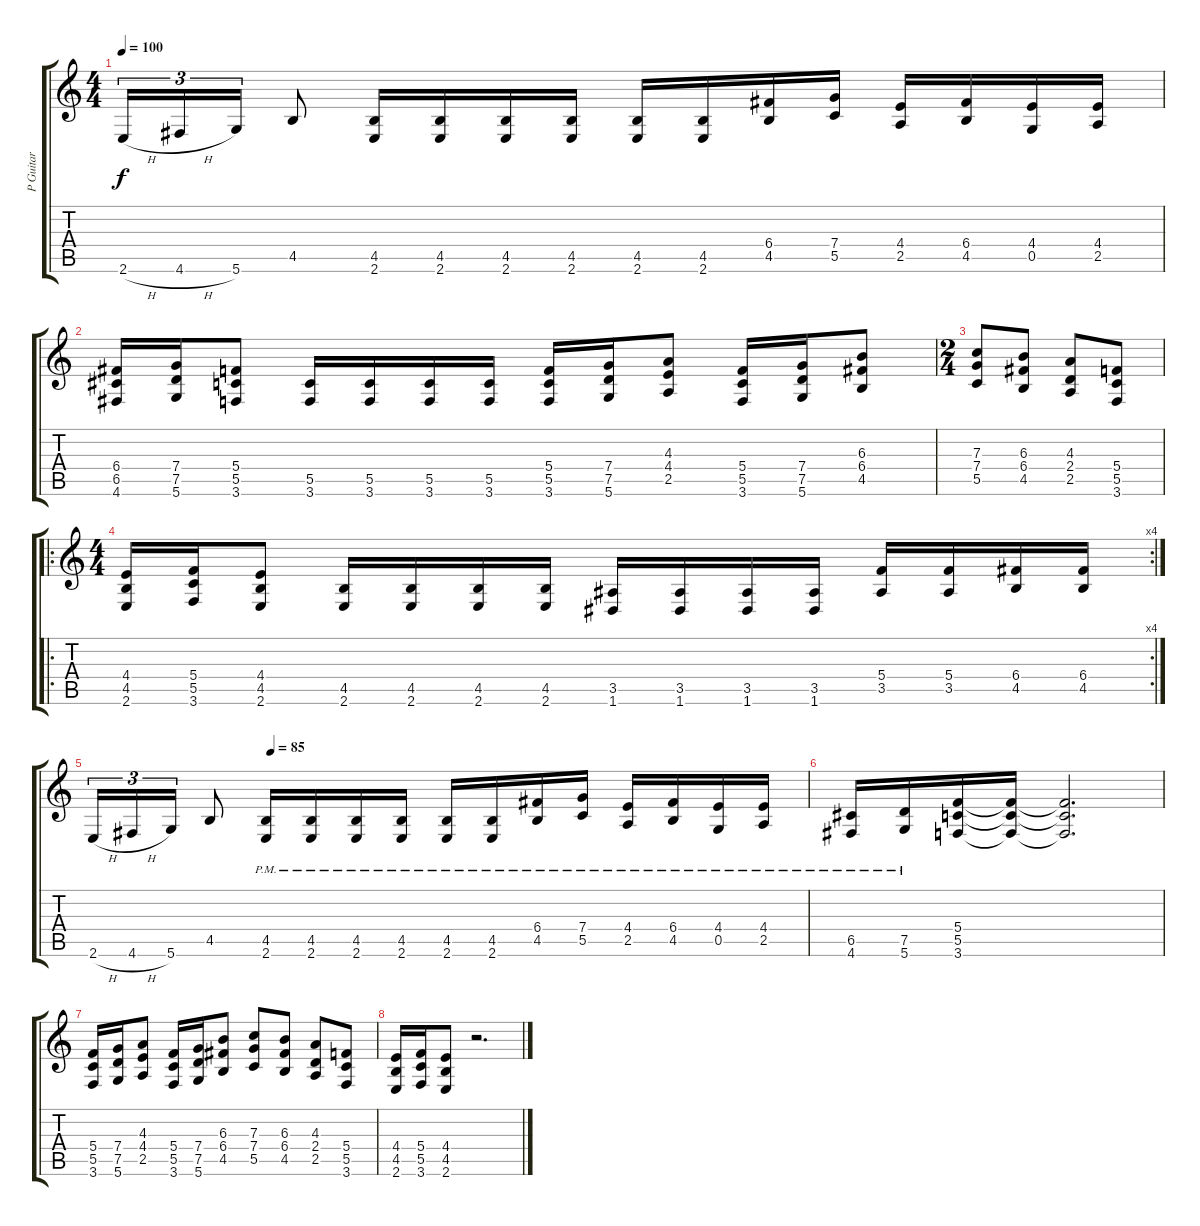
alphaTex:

\track ("P Guitar" "P Guitar") {instrument distortionguitar}
\staff {score tabs}
\tuning (D4 A3 F3 C3 G2 D2) {hide}
\ts (4 4)
\tempo 100
\clef g2
\ks c
2.6{h}.16{tu (3 2) dy f} 4.6{h}.16{tu (3 2)} 5.6.16{tu (3 2)} 4.5.8 (4.5 2.6).16 (4.5 2.6).16 (4.5 2.6).16 (4.5 2.6).16 (4.5 2.6).16 (4.5 2.6).16 (6.4 4.5).16 (7.4 5.5).16 (4.4 2.5).16 (6.4 4.5).16 (4.4 0.5).16 (4.4 2.5).16 |
(6.4 6.5 4.6).16 (7.4 7.5 5.6).16 (5.4 5.5 3.6).8 (5.5 3.6).16 (5.5 3.6).16 (5.5 3.6).16 (5.5 3.6).16 (5.4 5.5 3.6).16 (7.4 7.5 5.6).16 (4.3 4.4 2.5).8 (5.4 5.5 3.6).16 (7.4 7.5 5.6).16 (6.3 6.4 4.5).8 |
\ts (2 4)
(7.3 7.4 5.5).8 (6.3 6.4 4.5).8 (4.3 2.4 2.5).8 (5.4 5.5 3.6).8 |
\ro
\rc 4
\ts (4 4)
(4.4 4.5 2.6).16 (5.4 5.5 3.6).16 (4.4 4.5 2.6).8 (4.5 2.6).16 (4.5 2.6).16 (4.5 2.6).16 (4.5 2.6).16 (3.5 1.6).16 (3.5 1.6).16 (3.5 1.6).16 (3.5 1.6).16 (5.4 3.5).16 (5.4 3.5).16 (6.4 4.5).16 (6.4 4.5).16 |
\tempo (85 0.25)
2.6{h}.16{tu (3 2)} 4.6{h}.16{tu (3 2)} 5.6.16{tu (3 2)} 4.5.8 (4.5{pm} 2.6{pm}).16 (4.5{pm} 2.6{pm}).16 (4.5{pm} 2.6{pm}).16 (4.5{pm} 2.6{pm}).16 (4.5{pm} 2.6{pm}).16 (4.5{pm} 2.6{pm}).16 (6.4{pm} 4.5{pm}).16 (7.4{pm} 5.5{pm}).16 (4.4{pm} 2.5{pm}).16 (6.4{pm} 4.5{pm}).16 (4.4{pm} 0.5{pm}).16 (4.4{pm} 2.5{pm}).16 |
(6.5{pm} 4.6{pm}).16 (7.5{pm} 5.6{pm}).16 (5.4 5.5 3.6).16 (5.4{t} 5.5{t} 3.6{t}).16 (5.4{t} 5.5{t} 3.6{t}).2{d} |
(5.4 5.5 3.6).16 (7.4 7.5 5.6).16 (4.3 4.4 2.5).8 (5.4 5.5 3.6).16 (7.4 7.5 5.6).16 (6.3 6.4 4.5).8 (7.3 7.4 5.5).8 (6.3 6.4 4.5).8 (4.3 2.4 2.5).8 (5.4 5.5 3.6).8 |
(4.4 4.5 2.6).16 (5.4 5.5 3.6).16 (4.4 4.5 2.6).8 r.2{d}
